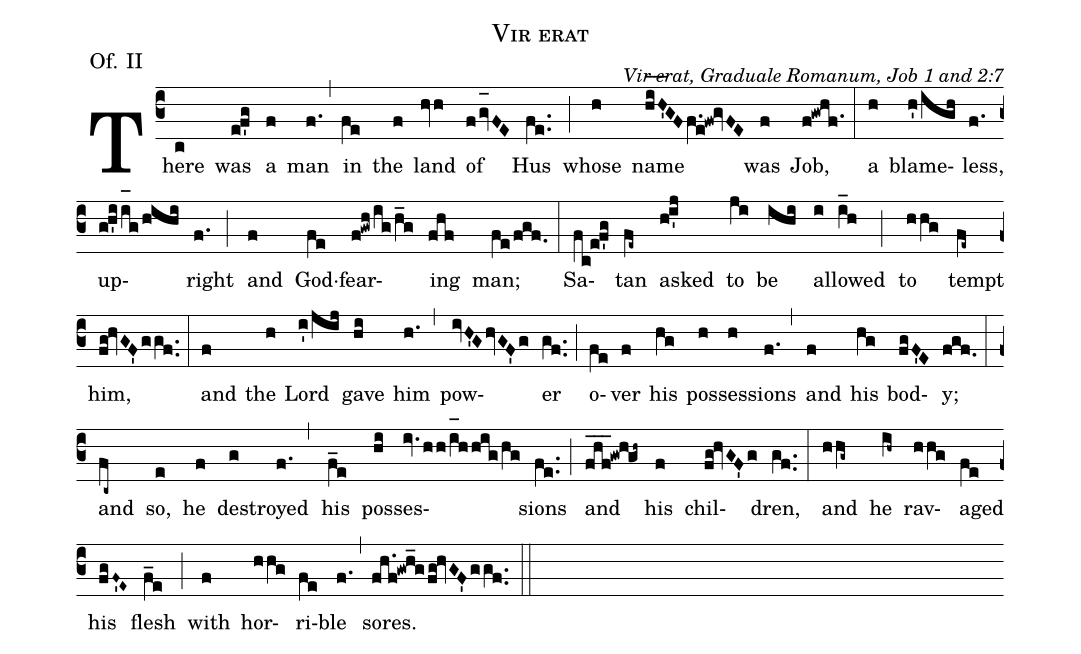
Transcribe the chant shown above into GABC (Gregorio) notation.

name: Vir erat;
office-part: Offertorium;
mode: 2;
commentary: Vir erat, Graduale Romanum, Job 1 and 2:7;
annotation: Of. II;
%%
(c3)There(c) was(ef'g) a(f) man(f.) (,) in(fe) the(f) land(hvh) of(fgv_[oh:h]FE) Hus(fe..) (;) whose(h) name(hi_[oh:h]H'_[oh:h]GFf.e!fw!gvFE) was(f) Job,(f!gwhf.1) (:) a(h)
blame(h'/igh)less,(f.) up(gh'ii_[oh:h]g/hihi)right(f.) (;) and(f) God(fe)·fear(f!gwh/ig/h_g)ing(fhf) man;(fe/fgf.) (:) Sa(fc!ef'g)tan(fe~) asked(hi'j) to(ji) be(ihi)
al(i)lowed(i_h) (;) to(hhg) tempt(fe~) him,(fg!hvGF'ggf..) (:) and(f) the(h) Lord(i'/jij) gave(hi) him(h.) (,) pow(ivH'GhvGF'g)er(gf..) (;)
o(fe)ver(f) his(hg)
pos(h)ses(h)sions(f.) (,) and(f) his(hg) bod(fgF'E)y;(fgf.) (:)
and(fc~) so,(e) he(f) de(g)stroyed(f.) (,) his(f_e) pos(hi)ses(iv.hh/i_[oh:h]hhig/hg)sions(fe..) (;)
and(fhf___!gw!h!gh~)
his(f) chil(fg!hvGF'g)dren,(gf..) (:) and(hhg~) he(ih~) rav(hhg)aged(fe) his(fgF~'E~) flesh(f_e) (;) with(f) hor(hhg)ri(fe)ble(f.) (,) sores.(fh.f!gwh_gfg!hvGF'ggf..) (::)
